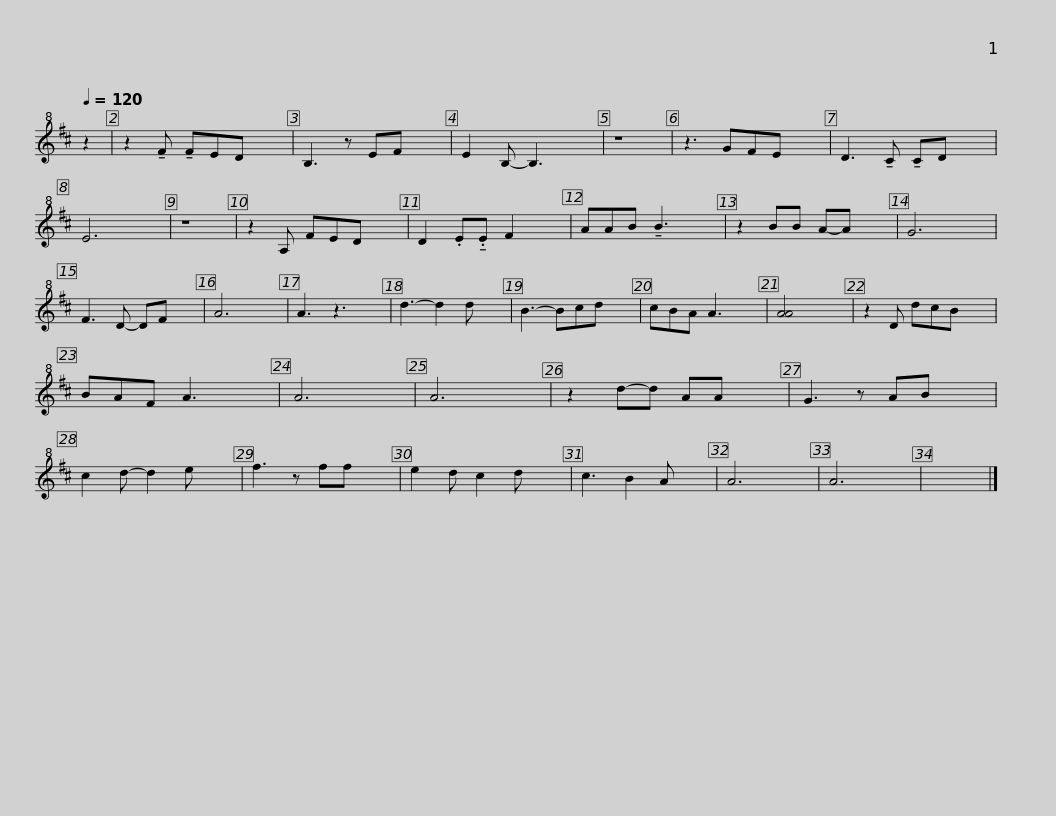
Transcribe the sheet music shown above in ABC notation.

X:1
L:1/8
Q:1/4=120
M:none
I:linebreak $
K:D
V:1 treble+8
V:1
 z2 | z2 !tenuto!F !tenuto!FED x2 | B,3 z EF x2 | E2 B,- B,3 x2 | z8 | %5
 z3 GFE x2 | D3 !tenuto!C !tenuto!CD x2 | E6 x2 | z8 |$ z2 A, FED x2 | %10
 D2 .E.!tenuto!E F2 x2 | AAB !tenuto!B3 x2 | z2 BB A-A x2 | G6 x2 | F3 D- DF x2 | %15
 A6- x2 | A3 z3 x2 | d3- d2 d x2 |$ B3- Bcd x2 | cBA A3 x2 | %20
 [AA]4 x4 | z2 D dcB x2 | BAF A3- x2 | A6 x2 | A6 x2 | %25
 z2 d-d AA x2 | G3 z AB x2 |$ c2 d- d2 e x2 | f3 z ff x2 | e2 d c2 d x2 | %30
 c3 B2 A x2 | A6 x2 | A6 x2 | x8 |] %34
